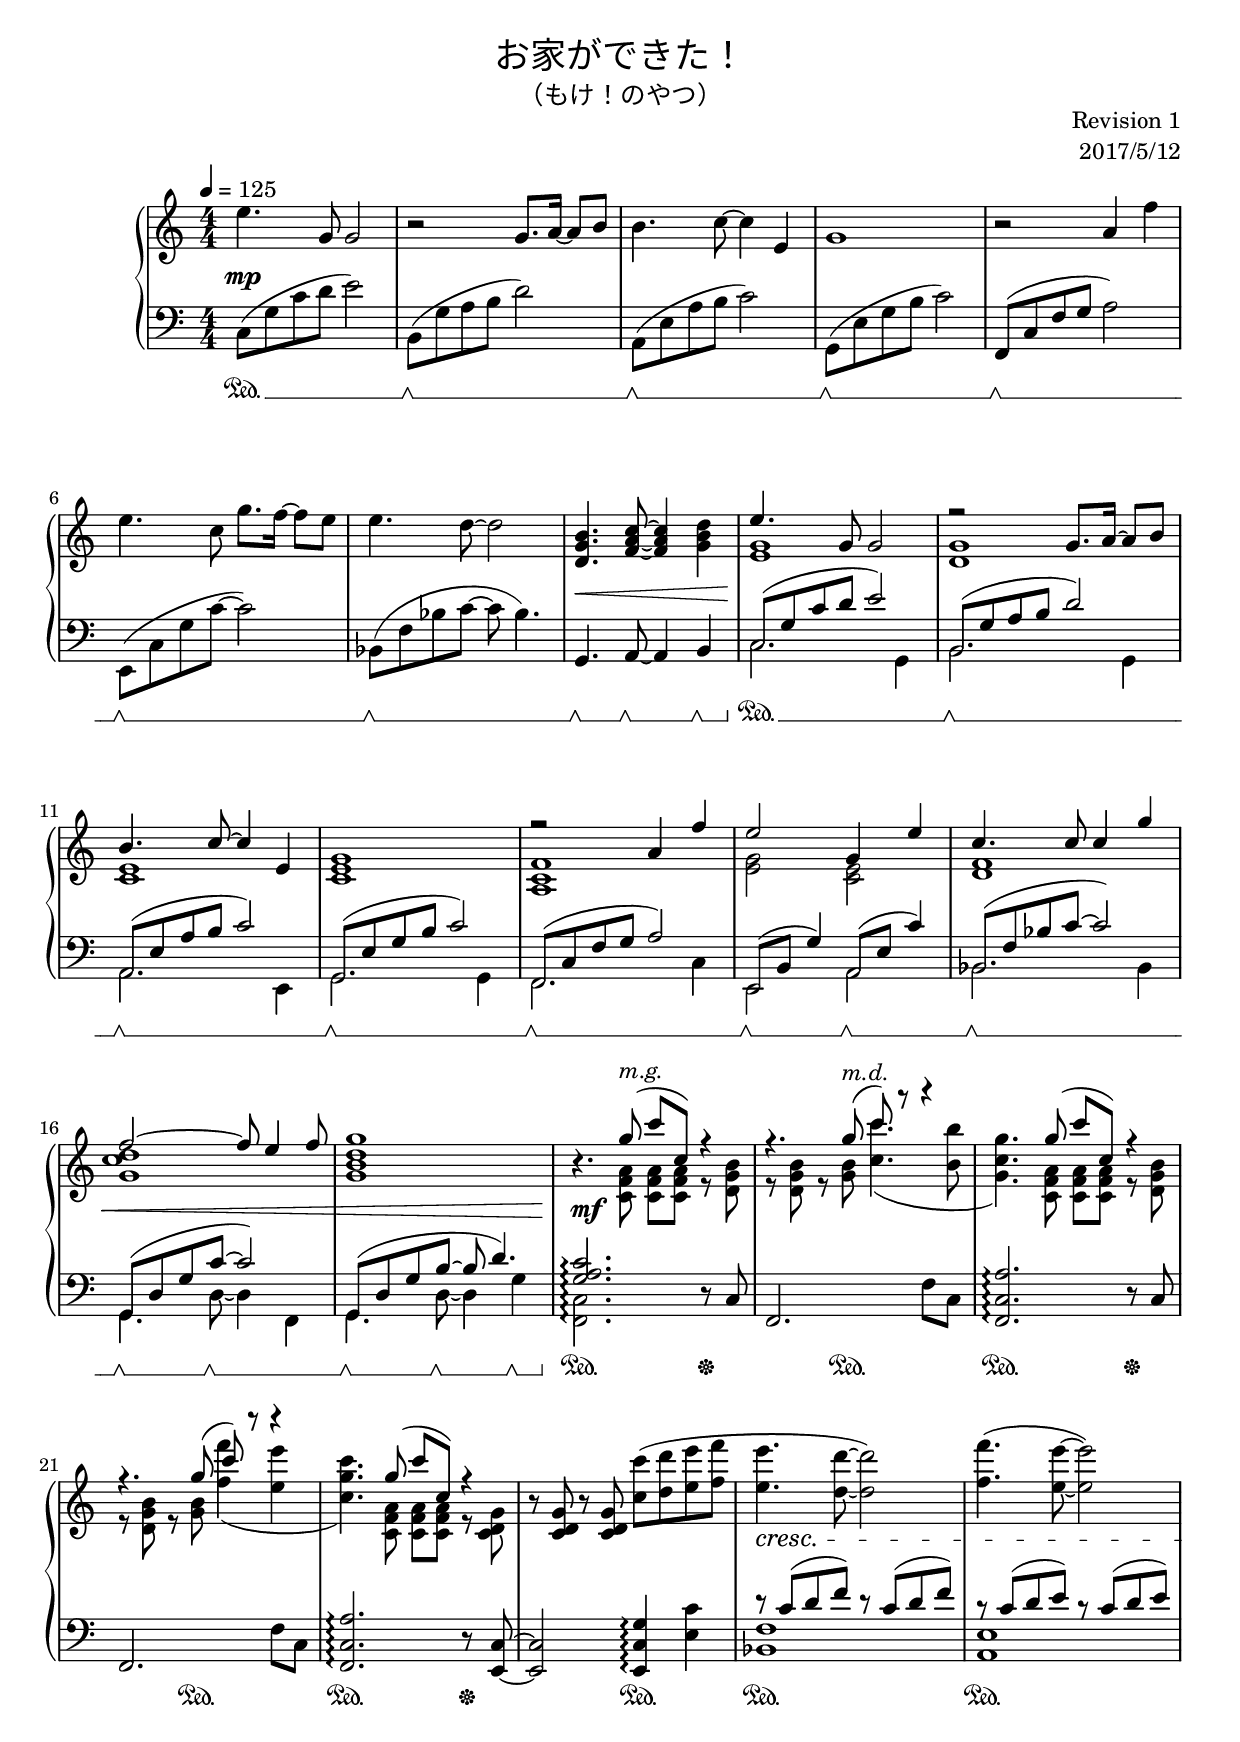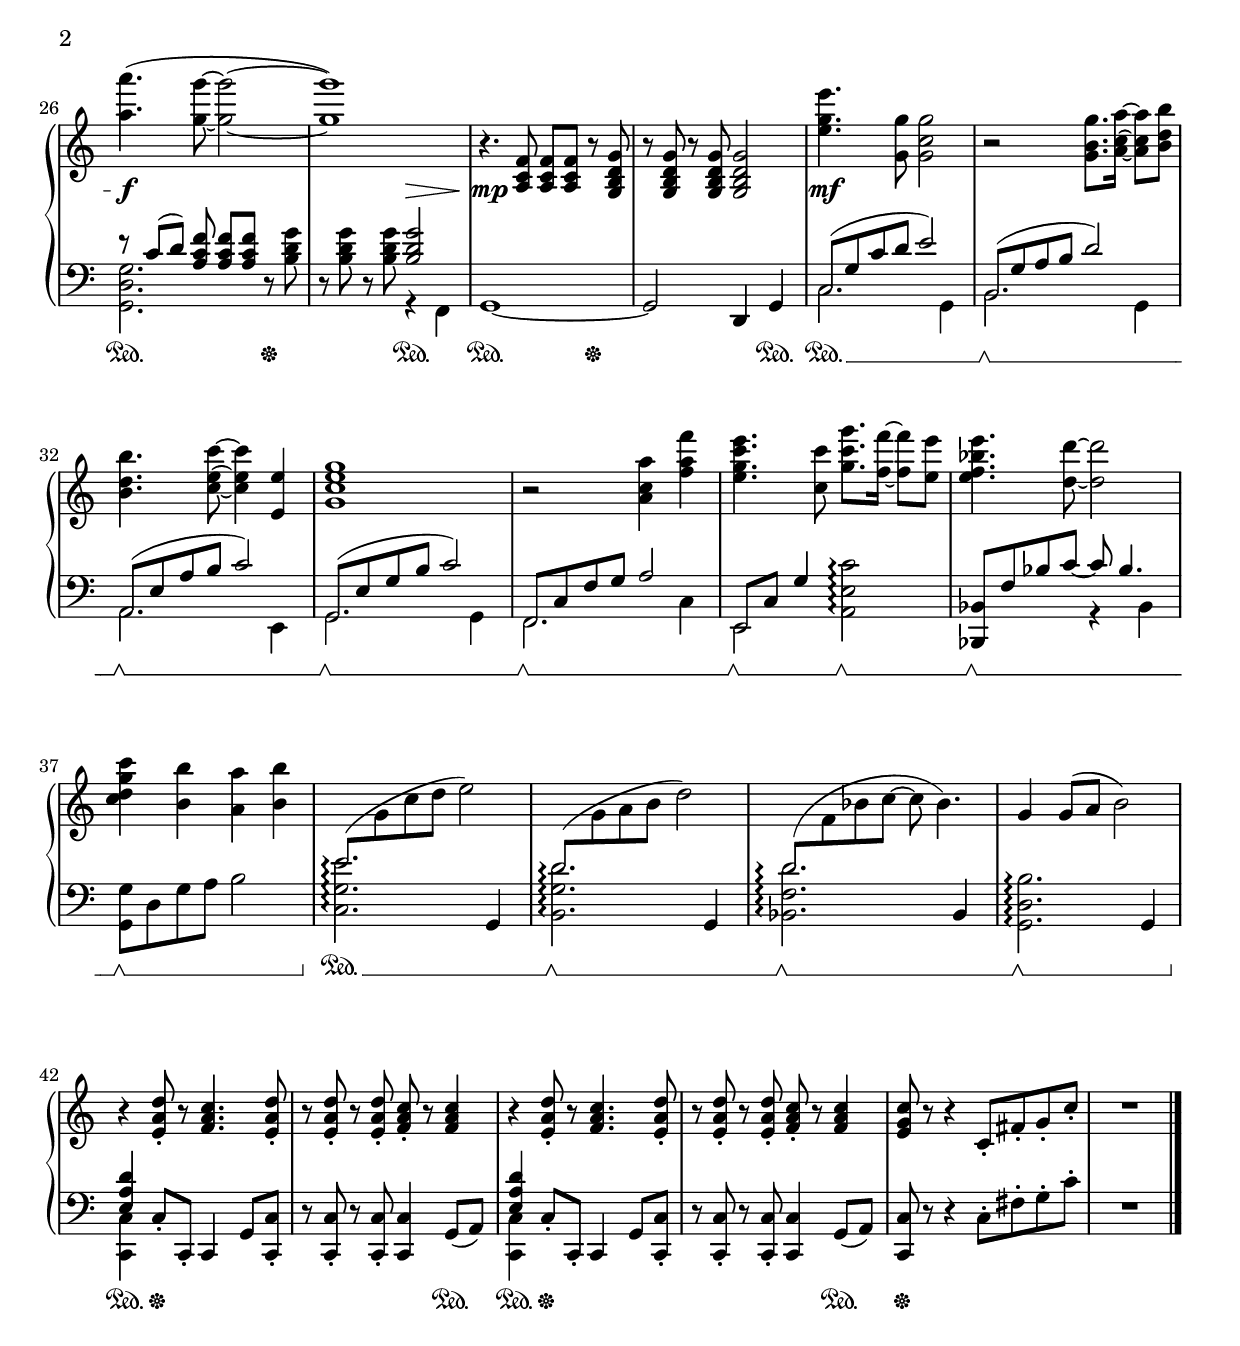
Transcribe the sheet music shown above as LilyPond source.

\version "2.19.59"

\include "stylesheet.ily"

cleft = \change Staff = "left"
cright = \change Staff = "right"

\header {
  title = "お家ができた！"
  nickname = "（もけ！のやつ）"
  revision = "Revision 1"
  date = "2017/5/12"
}

\paper {
}

global = {
  \key c \major
  \time 4/4
  \tempo 4 = 125
  s1*47 \bar "|."
}

right = << \global \relative {
  \clef treble
  e''4. g,8 g2 | r2 g8. a16 ~ a8 b | b4. c8 ~ c4 e, | g1 |
  r2 a4 f' | e4. c8 g'8. f16 ~ f8 e | e4. d8 ~ d2 | <d, g b>4. <f a c>8 ~ q4 <g b d> |
  << { e'4. g,8 g2 | r2 g8. a16 ~ a8 b | b4. c8 ~ c4 e, | g1 } \\ { <e g>1 | <d g> | <c e> | <c e> } >>
  << { r2 a'4 f' | e2 g,4 e' | c4. c8 c4 g' | f2 ~ f8 e4 f8 } \\ { <a,, c f>1 | <e' g>2 <c e> | <d f>1 | <g c d> } >>
  <g b d g>1 |

  r4. << { \voiceOne g'8(^\markup \italic "m.g." c c,) r4 | r4. \shape #'((0.5 . 1) (0 . 1) (0 . 2) (0.5 . 2)) Slur g'8(^\markup \italic "m.d." \mergeDifferentlyDottedOn c) r r4 }
     \context Voice = "r2" { \voiceTwo <c,, f a>8 q q r <d g b> | r q r <g b> <c c'>4.( <b b'>8 }>>
  \context Voice = "r2" <g c g'>4.) << { \voiceOne g'8( c c,) r4 | r4. \shape #'((0.5 . 1) (0 . 1) (0 . 2) (0.5 . 2)) Slur g'8( c) r r4 }
     \context Voice = "r2" { \voiceTwo <c,, f a>8 q q r <d g b> | r q r <g b> <f' f'>4( <e e'> } >>
  \context Voice = "r2" <c g' c>4.) << { g'8( c c,) r4 } \\ { <c, f a>8 q q r <c d g> } >> | \oneVoice r q r q <c' c'>8( <d d'> <e e'> <f f'> |
  <e e'>4. <d d'>8 ~ q2) | <f f'>4.( <e e'>8 ~ q2) | <a a'>4.( <g g'>8 ~ q2 ~ | q1) |
  r4. <a,, c f>8 q q r <g b d g> | r q r q q2 |

  <e'' g e'>4. <g, g'>8 <g c g'>2 | r2 <g b g'>8. <a c a'>16 ~ q8 <b d b'> | q4. <c e c'>8 ~ q4 <e, e'> | <g c e g>1 |
  r2 <a c a'>4 <f' a f'> | <e g c e>4. <c c'>8 <g' c g'>8. <f f'>16 ~ q8 <e e'> | <e f bes e>4. <d d'>8 ~ q2 | <c d g c>4 <b b'> <a a'> <b b'> |

  \cleft e,8( \cright g c d e2) | \cleft d,8( \cright g a b d2) |
  \cleft d,8( \cright f bes c ~ c bes4.) | g4 g8( a b2) |
  r4 <e, a d>8-. r <f a c>4. <e a d>8-. | r q-. r q-. <f a c>-. r q4 |
  r4 <e a d>8-. r <f a c>4. <e a d>8-. | r q-. r q-. <f a c>-. r q4 |
  <e g c>8 r r4 c8-. fis-. g-. c-. | R1 |
} >>

left = << \global \relative {
  \clef bass
  c8( g' c d e2) | b,8( g' a b d2) | a,8( e' a b c2) | g,8( e' g b c2) |
  f,,8( c' f g a2) | e,8( c' g' c ~ c2) | bes,8( f' bes c ~ c bes4.) |
  g,4. a8 ~ a4 b |

  << { c8( g' c d e2) | b,8( g' a b d2) | a,8( e' a b c2) | g,8( e' g b c2) } \\
     { \mergeDifferentlyHeadedOn \mergeDifferentlyDottedOn c,2. g4 | b2. g4 | a2. e4 | g2. g4 } >>
  << {
    f8( c' f g a2) | e,8( b' g'4) a,8( e' c'4) | bes,8( f' bes c ~ c2) |
    g,8( d' g c ~ c2) | g,8( d' g b ~ b d4.) |
  } \\ {
    f,,2. c'4 | e,2 a | bes2. bes4 | g4. d'8 ~ d4 f, | g4. d'8 ~ d4 g |
  } >>

  << <g a c>2.\arpeggio \\ <f, c'>\arpeggio >> r8 c' | f,2. f'8 c |
  <f, c' a'>2.\arpeggio r8 c' | f,2. f'8 c |
  <f, c' a'>2.\arpeggio r8 <e c'> ~ | q2 <e c' g'>4\arpeggio <e' c'> |
  << { r8 c'( d f) r c( d f) | r c( d e) r c( d e) } \\ { <bes, f'>1 | <a e'>} >>
  << { r8 c'([ d)] <a c f> q[ q] } \\ { <g, d' g>2. } >> r8 <b' d g> | r q r q << q2 \\ { r4 f, } >> |
  g1 ~ | g2 d4 g |

  << { c8( g' c d e2) | b,8( g' a b d2) | a,8( e' a b c2) | g,8( e' g b c2) } \\
     { \mergeDifferentlyHeadedOn \mergeDifferentlyDottedOn c,2. g4 | b2. g4 | a2. e4 | g2. g4 } >>
  << { f8 c' f g a2 | e,8 c' g'4 } \\ { f,2. c'4 | e,2 } >> <a e' c'>2\arpeggio |
  <bes, bes'>8 f'' bes c ~ << { \voiceOne c8 bes4. } \new Voice { \voiceTwo r4 bes, } >> | \oneVoice
  <g g'>8 d' g a b2 |
  <c, g' e'>2.\arpeggio g4 | <b g' d'>2.\arpeggio g4 | <bes f' d'>2.\arpeggio bes4 | <g d' b'>2.\arpeggio g4 |

  << { <e' a d>4 } \\ { <c, c'>} >> c'8-. c,-. c4 g'8 <c, c'>-. | r q-. r q-. q4 g'8( a) |
  << { <e' a d>4 } \\ { <c, c'>} >> c'8-. c,-. c4 g'8 <c, c'>-. | r q-. r q-. q4 g'8( a) |
  <c, c'>8 r r4 c'8-. fis-. g-. c-. | R1 |
} >>

dynamics = {
  s1*7\mp s1\<
  s1*7\! s1*2\<
  s1*6\mf s1*2\cresc s1\f s2 s\>
  s1*2\mp
  s1\mf
}

pedal = {
  \set pedalSustainStyle = #'mixed
  s1\sustainOn s\sustainOff\sustainOn s\sustainOff\sustainOn s\sustainOff\sustainOn
  s1\sustainOff\sustainOn s\sustainOff\sustainOn s\sustainOff\sustainOn s4.\sustainOff\sustainOn s\sustainOff\sustainOn s8.\sustainOff\sustainOn s16\sustainOff

  s1\sustainOn s\sustainOff\sustainOn s\sustainOff\sustainOn s\sustainOff\sustainOn
  s1\sustainOff\sustainOn s2\sustainOff\sustainOn s\sustainOff\sustainOn s1\sustainOff\sustainOn
  s4.\sustainOff\sustainOn s\sustainOff\sustainOn s4 s4.\sustainOff\sustainOn s\sustainOff\sustainOn s8.\sustainOff\sustainOn s16\sustainOff

  \set pedalSustainStyle = #'text
  s2.\sustainOn s4\sustainOff s4. s8\sustainOn s2 s2.\sustainOn s4\sustainOff s4. s8\sustainOn s2
  s2.\sustainOn s4\sustainOff s2 s\sustainOn s1\sustainOn s\sustainOn
  s2.\sustainOn s4\sustainOff s2 s\sustainOn s2.\sustainOn s4\sustainOff s2 s4 s\sustainOn

  \set pedalSustainStyle = #'mixed
  s1\sustainOn s\sustainOff\sustainOn s\sustainOff\sustainOn s\sustainOff\sustainOn
  s1\sustainOff\sustainOn s2\sustainOff\sustainOn s\sustainOff\sustainOn s1\sustainOff\sustainOn s2.\sustainOff\sustainOn s8. s16\sustainOff

  s1\sustainOn s\sustainOff\sustainOn s\sustainOff\sustainOn s2.\sustainOff\sustainOn s8. s16\sustainOff
  \set pedalSustainStyle = #'text
  s4\sustainOn s\sustainOff s2 s2. s4\sustainOn s4\sustainOn s\sustainOff s2 s2. s4\sustainOn s1\sustainOff
}

\score {
  <<
    \new PianoStaff \with {
      connectArpeggios = ##t
    } <<
      \new Staff = "right" \right
      \new PianoDynamics = "dynamics" \dynamics
      \new Staff = "left" \left
      \new PianoPedal = "pedal" \pedal
    >>
  >>
  \layout {}
  \midi {}
}
